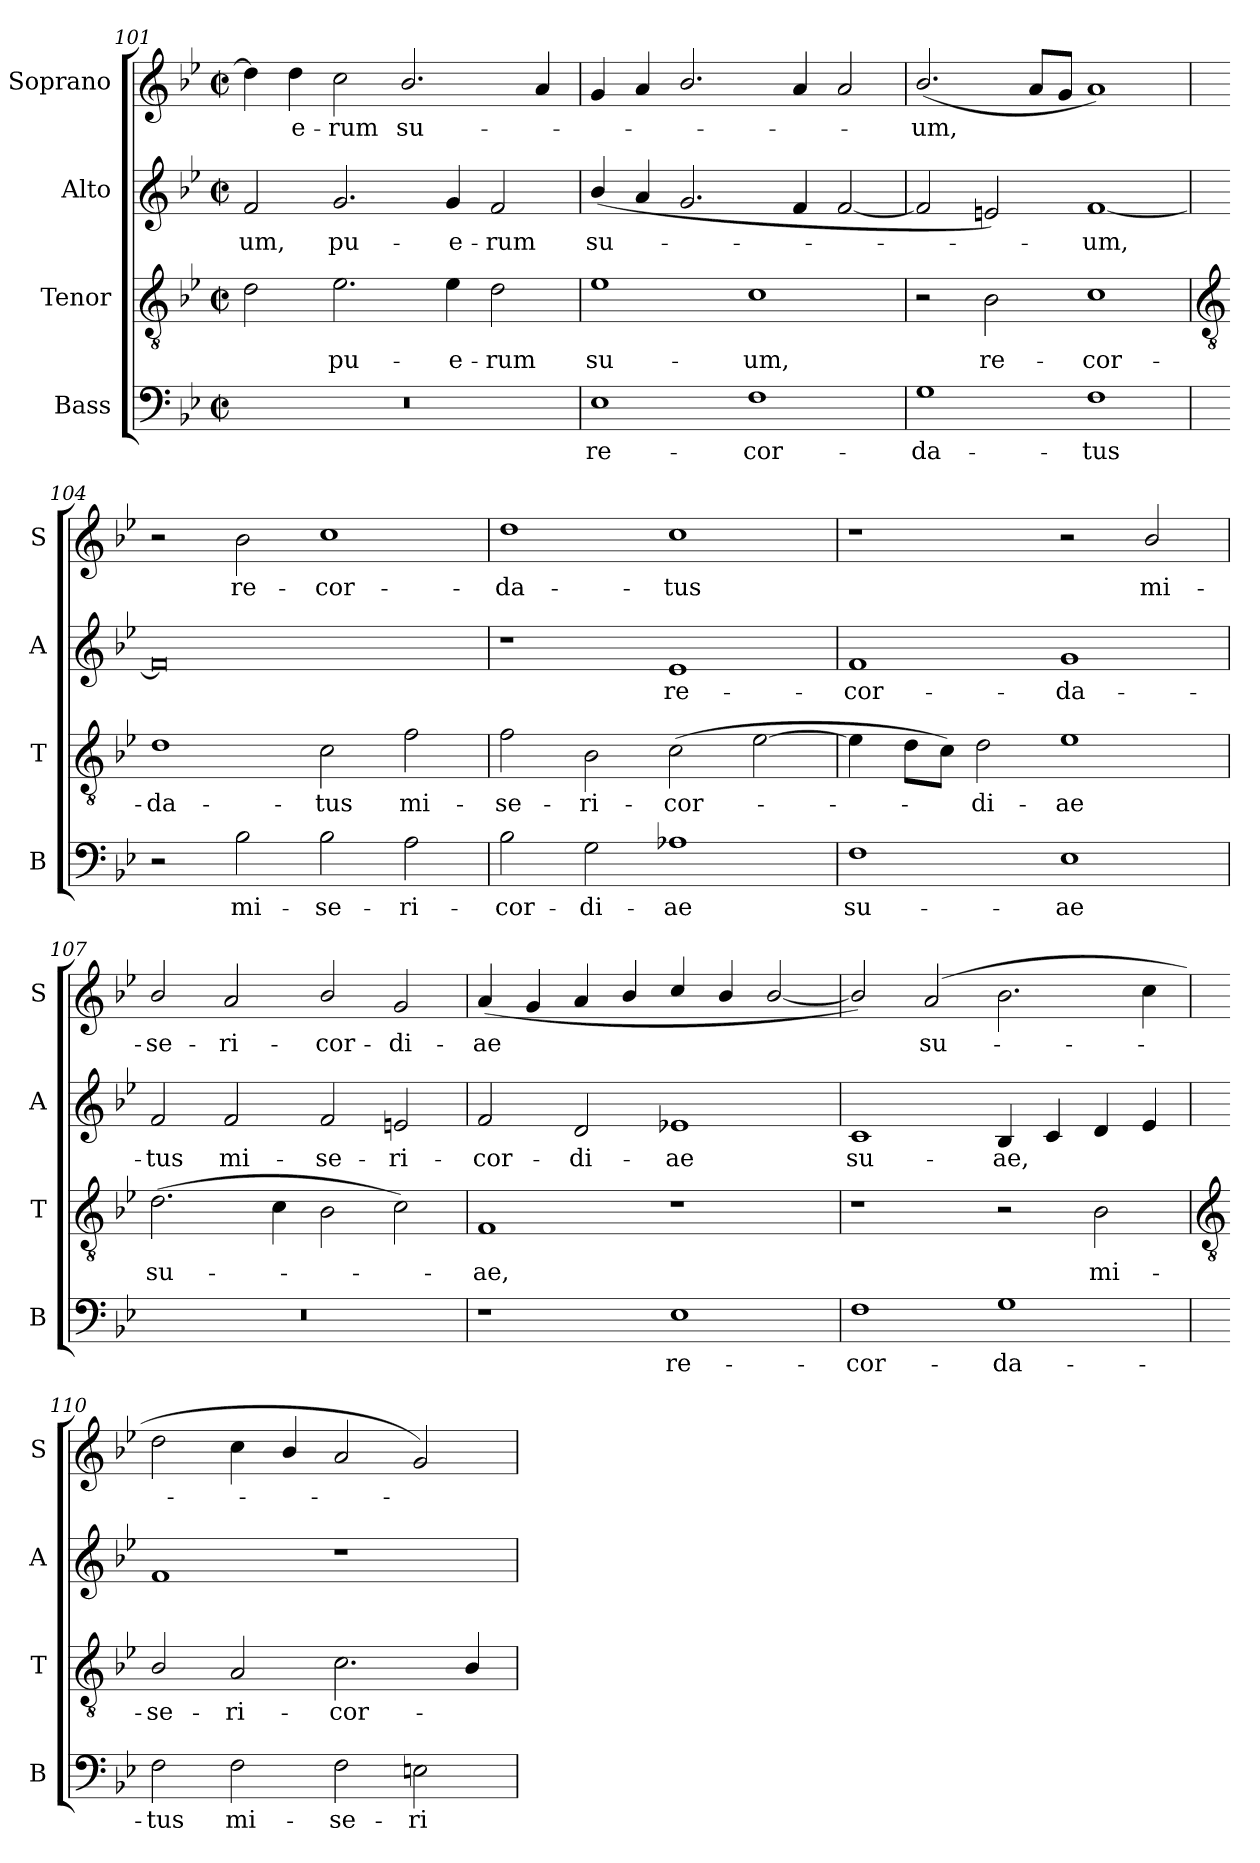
**kern	**text	**kern	**text	**kern	**text	**kern	**text
*part4	*part4	*part3	*part3	*part2	*part2	*part1	*part1
*staff4	*staff4	*staff3	*staff3	*staff2	*staff2	*staff1	*staff1
*I"Bass	*	*I"Tenor	*	*I"Alto	*	*I"Soprano	*
*I'B	*	*I'T	*	*I'A	*	*I'S	*
*clefF4	*	*clefGv2	*	*clefG2	*	*clefG2	*
*k[b-e-]	*	*k[b-e-]	*	*k[b-e-]	*	*k[b-e-]	*
*B-:	*	*B-:	*	*B-:	*	*B-:	*
*M4/2	*	*M4/2	*	*M4/2	*	*M4/2	*
*met(c|)	*	*met(c|)	*	*met(c|)	*	*met(c|)	*
=101	=101	=101	=101	=101	=101	=101	=101
!	!	!	!	!	!LO:LY:b	!	!
0r	.	2d	.	2f	um,	4dd]	.
!	!	!	!	!	!	!	!LO:LY:b
.	.	.	.	.	.	4dd	e-
!	!	!	!LO:LY:b	!	!LO:LY:b	!	!LO:LY:b
.	.	2.e-	pu-	2.g	pu-	2cc	-rum
!	!	!	!	!	!	!	!LO:LY:b
.	.	.	.	.	.	2.b-/	su-
!	!	!	!LO:LY:b	!	!LO:LY:b	!	!
.	.	4e-	-e-	4g	-e-	.	.
!	!	!	!LO:LY:b	!	!LO:LY:b	!	!
.	.	2d	-rum	2f	-rum	.	.
.	.	.	.	.	.	4a	.
=102	=102	=102	=102	=102	=102	=102	=102
!	!LO:LY:b	!	!LO:LY:b	!	!LO:LY:b	!	!
1E-	re-	1e-	su-	(<4b-/	su-	4g/	.
.	.	.	.	4a/	.	4a	.
.	.	.	.	2.g	.	2.b-/	.
!	!LO:LY:b	!	!LO:LY:b	!	!	!	!
1F	-cor-	1c	-um,	.	.	.	.
.	.	.	.	4f	.	4a	.
.	.	.	.	[2f	.	2a	.
=103	=103	=103	=103	=103	=103	=103	=103
!	!LO:LY:b	!	!	!	!	!	!LO:LY:b
1G	-da-	2r	.	2f]	.	(<2.b-/	um,
!	!	!	!LO:LY:b	!	!	!	!
.	.	2B-	re-	2en)	.	.	.
.	.	.	.	.	.	8aL	.
.	.	.	.	.	.	8gJ	.
!	!LO:LY:b	!	!LO:LY:b	!	!LO:LY:b	!	!
1F	-tus	1c	-cor-	[1f	um,	1a/)	.
!!LO:LB:g=z
=104	=104	=104	=104	=104	=104	=104	=104
*	*	*clefGv2	*	*	*	*	*
!	!	!	!LO:LY:b	!	!	!	!
2r	.	1d	-da-	0f]	.	2r	.
!	!LO:LY:b	!	!	!	!	!	!LO:LY:b
2B-	mi-	.	.	.	.	2b-	re-
!	!LO:LY:b	!	!LO:LY:b	!	!	!	!LO:LY:b
2B-	-se-	2c	-tus	.	.	1cc	-cor-
!	!LO:LY:b	!	!LO:LY:b	!	!	!	!
2A	-ri-	2f	mi-	.	.	.	.
=105	=105	=105	=105	=105	=105	=105	=105
!	!LO:LY:b	!	!LO:LY:b	!	!	!	!LO:LY:b
2B-	-cor-	2f	-se-	1r	.	1dd	-da-
!	!LO:LY:b	!	!LO:LY:b	!	!	!	!
2G	-di-	2B-	-ri-	.	.	.	.
!	!LO:LY:b	!	!LO:LY:b	!	!LO:LY:b	!	!LO:LY:b
1A-X	-ae	(>2c	-cor-	1e-	re-	1cc	-tus
.	.	[2e-	.	.	.	.	.
=106	=106	=106	=106	=106	=106	=106	=106
!	!LO:LY:b	!	!	!	!LO:LY:b	!	!
1F	su-	4e-]	.	1f	-cor-	1r	.
.	.	8dL	.	.	.	.	.
.	.	8cJ)	.	.	.	.	.
!	!	!	!LO:LY:b	!	!	!	!
.	.	2d	di-	.	.	.	.
!	!LO:LY:b	!	!LO:LY:b	!	!LO:LY:b	!	!
1E-	-ae	1e-	-ae	1g	-da-	2r	.
!	!	!	!	!	!	!	!LO:LY:b
.	.	.	.	.	.	2b-/	mi-
=107	=107	=107	=107	=107	=107	=107	=107
!	!	!	!LO:LY:b	!	!LO:LY:b	!	!LO:LY:b
0r	.	(>2.d	su-	2f	-tus	2b-/	-se-
!	!	!	!	!	!LO:LY:b	!	!LO:LY:b
.	.	.	.	2f	mi-	2a	-ri-
.	.	4c	.	.	.	.	.
!	!	!	!	!	!LO:LY:b	!	!LO:LY:b
.	.	2B-	.	2f	-se-	2b-/	-cor-
!	!	!	!	!	!LO:LY:b	!	!LO:LY:b
.	.	2c)	.	2en	-ri-	2g	-di-
=108	=108	=108	=108	=108	=108	=108	=108
!	!	!	!LO:LY:b	!	!LO:LY:b	!	!LO:LY:b
1r	.	1F	ae,	2f	-cor-	(<4a	-ae
.	.	.	.	.	.	4g/	.
!	!	!	!	!	!LO:LY:b	!	!
.	.	.	.	2d	-di-	4a	.
.	.	.	.	.	.	4b-/	.
!	!LO:LY:b	!	!	!	!LO:LY:b	!	!
1E-	re-	1r	.	1e-X	-ae	4cc/	.
.	.	.	.	.	.	4b-/	.
.	.	.	.	.	.	[2b-/	.
=109	=109	=109	=109	=109	=109	=109	=109
!	!LO:LY:b	!	!	!	!LO:LY:b	!	!
1F	-cor-	1r	.	1c	su-	2b-/])	.
!	!	!	!	!	!	!	!LO:LY:b
.	.	.	.	.	.	(<2a	su-
!	!LO:LY:b	!	!	!	!LO:LY:b	!	!
1G	-da-	2r	.	4B-	-ae,	2.b-	.
.	.	.	.	4c	.	.	.
!	!	!	!LO:LY:b	!	!	!	!
.	.	2B-	mi-	4d	.	.	.
.	.	.	.	4e-	.	4cc	.
!!LO:LB:g=z
=110	=110	=110	=110	=110	=110	=110	=110
*	*	*clefGv2	*	*	*	*	*
!	!LO:LY:b	!	!LO:LY:b	!	!	!	!
2F	-tus	2B-/	-se-	1f	.	2dd	.
!	!LO:LY:b	!	!LO:LY:b	!	!	!	!
2F	mi-	2A	-ri-	.	.	4cc	.
.	.	.	.	.	.	4b-/	.
!	!LO:LY:b	!	!LO:LY:b	!	!	!	!
2F	-se-	2.c	-cor-	1r	.	2a	.
!	!LO:LY:b	!	!	!	!	!	!
2En	-ri-	.	.	.	.	2g/)	.
.	.	4B-/	.	.	.	.	.
=	=	=	=	=	=	=	=
*-	*-	*-	*-	*-	*-	*-	*-
